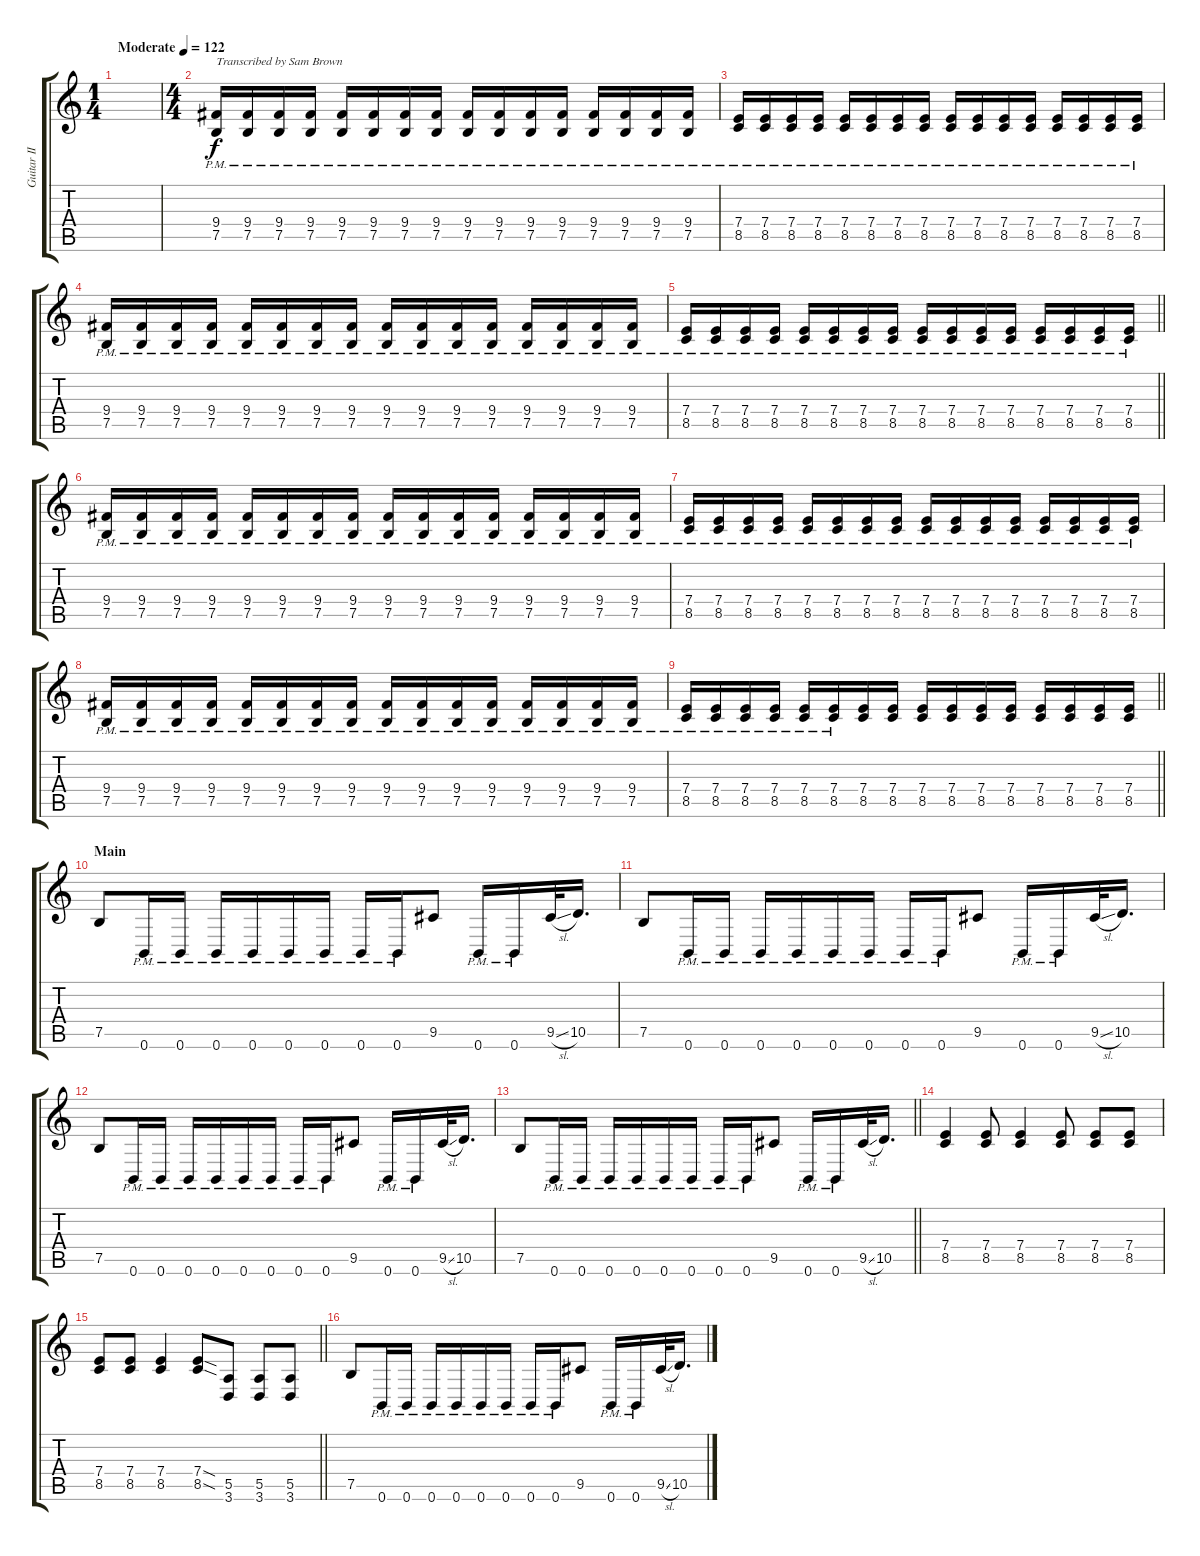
\track ("Guitar II" "Guitar II") {instrument distortionguitar}
\staff {score tabs}
\tuning (B3 Gb3 D3 A2 E2 B1) {hide}
\ts (1 4)
\tempo (122 "Moderate")
\clef g2
\ks c
|
\ts (4 4)
(9.4{pm} 7.5{pm}).16{txt "Transcribed by Sam Brown"} (9.4{pm} 7.5{pm}).16 (9.4{pm} 7.5{pm}).16 (9.4{pm} 7.5{pm}).16 (9.4{pm} 7.5{pm}).16 (9.4{pm} 7.5{pm}).16 (9.4{pm} 7.5{pm}).16 (9.4{pm} 7.5{pm}).16 (9.4{pm} 7.5{pm}).16 (9.4{pm} 7.5{pm}).16 (9.4{pm} 7.5{pm}).16 (9.4{pm} 7.5{pm}).16 (9.4{pm} 7.5{pm}).16 (9.4{pm} 7.5{pm}).16 (9.4{pm} 7.5{pm}).16 (9.4{pm} 7.5{pm}).16 |
(7.4{pm} 8.5{pm}).16 (7.4{pm} 8.5{pm}).16 (7.4{pm} 8.5{pm}).16 (7.4{pm} 8.5{pm}).16 (7.4{pm} 8.5{pm}).16 (7.4{pm} 8.5{pm}).16 (7.4{pm} 8.5{pm}).16 (7.4{pm} 8.5{pm}).16 (7.4{pm} 8.5{pm}).16 (7.4{pm} 8.5{pm}).16 (7.4{pm} 8.5{pm}).16 (7.4{pm} 8.5{pm}).16 (7.4{pm} 8.5{pm}).16 (7.4{pm} 8.5{pm}).16 (7.4{pm} 8.5{pm}).16 (7.4{pm} 8.5{pm}).16 |
(9.4{pm} 7.5{pm}).16 (9.4{pm} 7.5{pm}).16 (9.4{pm} 7.5{pm}).16 (9.4{pm} 7.5{pm}).16 (9.4{pm} 7.5{pm}).16 (9.4{pm} 7.5{pm}).16 (9.4{pm} 7.5{pm}).16 (9.4{pm} 7.5{pm}).16 (9.4{pm} 7.5{pm}).16 (9.4{pm} 7.5{pm}).16 (9.4{pm} 7.5{pm}).16 (9.4{pm} 7.5{pm}).16 (9.4{pm} 7.5{pm}).16 (9.4{pm} 7.5{pm}).16 (9.4{pm} 7.5{pm}).16 (9.4{pm} 7.5{pm}).16 |
\barLineRight lightlight
(7.4{pm} 8.5{pm}).16 (7.4{pm} 8.5{pm}).16 (7.4{pm} 8.5{pm}).16 (7.4{pm} 8.5{pm}).16 (7.4{pm} 8.5{pm}).16 (7.4{pm} 8.5{pm}).16 (7.4{pm} 8.5{pm}).16 (7.4{pm} 8.5{pm}).16 (7.4{pm} 8.5{pm}).16 (7.4{pm} 8.5{pm}).16 (7.4{pm} 8.5{pm}).16 (7.4{pm} 8.5{pm}).16 (7.4{pm} 8.5{pm}).16 (7.4{pm} 8.5{pm}).16 (7.4{pm} 8.5{pm}).16 (7.4{pm} 8.5{pm}).16 |
\section ("" "")
(9.4{pm} 7.5{pm}).16 (9.4{pm} 7.5{pm}).16 (9.4{pm} 7.5{pm}).16 (9.4{pm} 7.5{pm}).16 (9.4{pm} 7.5{pm}).16 (9.4{pm} 7.5{pm}).16 (9.4{pm} 7.5{pm}).16 (9.4{pm} 7.5{pm}).16 (9.4{pm} 7.5{pm}).16 (9.4{pm} 7.5{pm}).16 (9.4{pm} 7.5{pm}).16 (9.4{pm} 7.5{pm}).16 (9.4{pm} 7.5{pm}).16 (9.4{pm} 7.5{pm}).16 (9.4{pm} 7.5{pm}).16 (9.4{pm} 7.5{pm}).16 |
(7.4{pm} 8.5{pm}).16 (7.4{pm} 8.5{pm}).16 (7.4{pm} 8.5{pm}).16 (7.4{pm} 8.5{pm}).16 (7.4{pm} 8.5{pm}).16 (7.4{pm} 8.5{pm}).16 (7.4{pm} 8.5{pm}).16 (7.4{pm} 8.5{pm}).16 (7.4{pm} 8.5{pm}).16 (7.4{pm} 8.5{pm}).16 (7.4{pm} 8.5{pm}).16 (7.4{pm} 8.5{pm}).16 (7.4{pm} 8.5{pm}).16 (7.4{pm} 8.5{pm}).16 (7.4{pm} 8.5{pm}).16 (7.4{pm} 8.5{pm}).16 |
(9.4{pm} 7.5{pm}).16 (9.4{pm} 7.5{pm}).16 (9.4{pm} 7.5{pm}).16 (9.4{pm} 7.5{pm}).16 (9.4{pm} 7.5{pm}).16 (9.4{pm} 7.5{pm}).16 (9.4{pm} 7.5{pm}).16 (9.4{pm} 7.5{pm}).16 (9.4{pm} 7.5{pm}).16 (9.4{pm} 7.5{pm}).16 (9.4{pm} 7.5{pm}).16 (9.4{pm} 7.5{pm}).16 (9.4{pm} 7.5{pm}).16 (9.4{pm} 7.5{pm}).16 (9.4{pm} 7.5{pm}).16 (9.4{pm} 7.5{pm}).16 |
\barLineRight lightlight
(7.4{pm} 8.5{pm}).16 (7.4{pm} 8.5{pm}).16 (7.4{pm} 8.5{pm}).16 (7.4{pm} 8.5{pm}).16 (7.4{pm} 8.5{pm}).16 (7.4{pm} 8.5{pm}).16 (7.4 8.5).16 (7.4 8.5).16 (7.4 8.5).16 (7.4 8.5).16 (7.4 8.5).16 (7.4 8.5).16 (7.4 8.5).16 (7.4 8.5).16 (7.4 8.5).16 (7.4 8.5).16 |
\section ("" "Main")
7.5.8 0.6{pm}.16 0.6{pm}.16 0.6{pm}.16 0.6{pm}.16 0.6{pm}.16 0.6{pm}.16 0.6{pm}.16 0.6{pm}.16 9.5.8 0.6{pm}.16 0.6{pm}.16 9.5{sl}.32 10.5.16{d} |
7.5.8 0.6{pm}.16 0.6{pm}.16 0.6{pm}.16 0.6{pm}.16 0.6{pm}.16 0.6{pm}.16 0.6{pm}.16 0.6{pm}.16 9.5.8 0.6{pm}.16 0.6{pm}.16 9.5{sl}.32 10.5.16{d} |
7.5.8 0.6{pm}.16 0.6{pm}.16 0.6{pm}.16 0.6{pm}.16 0.6{pm}.16 0.6{pm}.16 0.6{pm}.16 0.6{pm}.16 9.5.8 0.6{pm}.16 0.6{pm}.16 9.5{sl}.32 10.5.16{d} |
\barLineRight lightlight
7.5.8 0.6{pm}.16 0.6{pm}.16 0.6{pm}.16 0.6{pm}.16 0.6{pm}.16 0.6{pm}.16 0.6{pm}.16 0.6{pm}.16 9.5.8 0.6{pm}.16 0.6{pm}.16 9.5{sl}.32 10.5.16{d} |
\section ("" "")
(7.4 8.5).4 (7.4 8.5).8 (7.4 8.5).4 (7.4 8.5).8 (7.4 8.5).8 (7.4 8.5).8 |
\barLineRight lightlight
(7.4 8.5).8 (7.4 8.5).8 (7.4 8.5).4 (7.4{sod} 8.5{sod}).8 (5.5 3.6).8 (5.5 3.6).8 (5.5 3.6).8 |
\section ("" "")
7.5.8 0.6{pm}.16 0.6{pm}.16 0.6{pm}.16 0.6{pm}.16 0.6{pm}.16 0.6{pm}.16 0.6{pm}.16 0.6{pm}.16 9.5.8 0.6{pm}.16 0.6{pm}.16 9.5{sl}.32 10.5.16{d}
